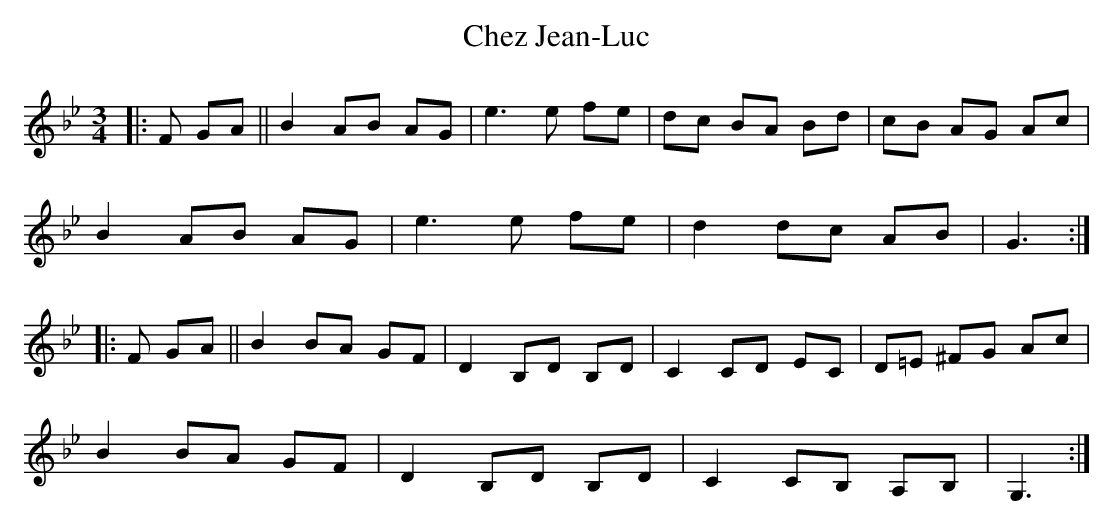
X:1
T: Chez Jean-Luc
M: 3/4
L: 1/8
K: Gmin
|: F GA|| B2 AB AG|e3 e fe|dc BA Bd|cB AG Ac|
B2 AB AG|e3 e fe|d2 dc AB|G3 :|
|: F GA || B2 BA GF | D2 B,D B,D | C2 CD EC | D=E ^FG Ac|
B2 BA GF | D2 B,D B,D | C2 CB, A,B,|G,3 :|
